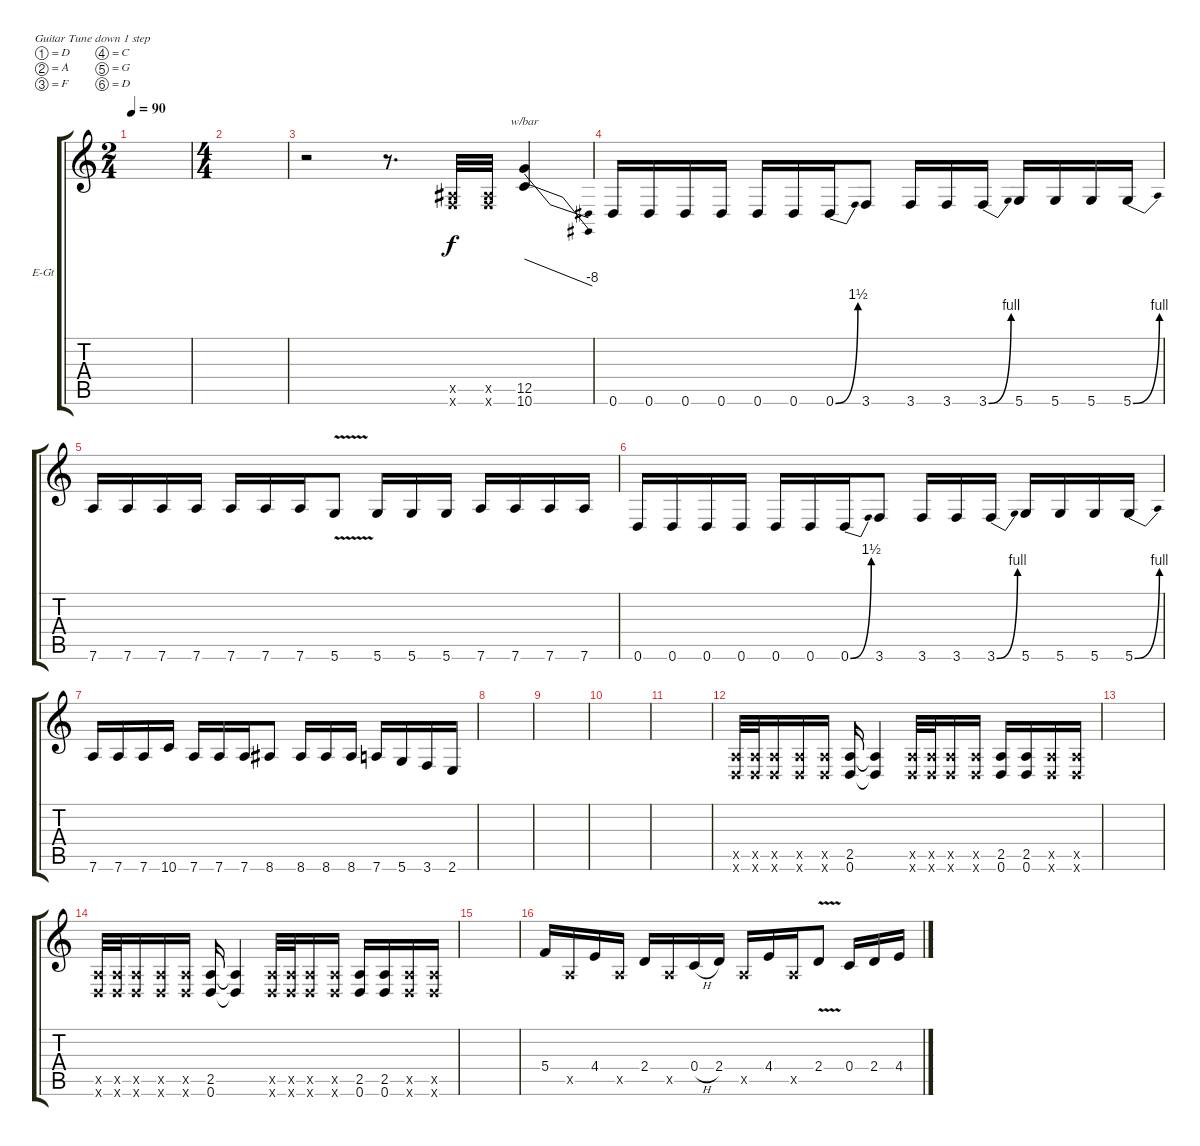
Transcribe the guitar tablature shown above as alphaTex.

\defaultSystemsLayout 4
\bracketExtendMode groupsimilarinstruments
\firstSystemTrackNameOrientation horizontal
\otherSystemsTrackNameOrientation horizontal
\track ("Electric Guitar" "E-Gt") {instrument distortionguitar}
\staff {score tabs}
\tuning (D4 A3 F3 C3 G2 D2)
\ts (2 4)
\tempo 90
\clef g2
\ks c
|
\ts (4 4)
\scale
0.487395 |
\scale
0.256303 r.2 r.8{d} (3.5{x} 3.6{x}).32 (3.6{x} 3.5{x}).32 (10.6 12.5).4{tbe (dive default 30 0 59.4 -32)} |
\scale
0.256303 0.6.16 0.6.16 0.6.16 0.6.16 0.6.16 0.6.16 0.6{be (bend 30 0 59.4 6)}.16 3.6.8 3.6.16 3.6.16 3.6{be (bend 29.4 0 59.4 4)}.16 5.6.16 5.6.16 5.6.16 5.6{be (bend 30 0 60 4)}.16 |
\scale
0.333333 7.6.16 7.6.16 7.6.16 7.6.16 7.6.16 7.6.16 7.6.16 5.6{v}.8 5.6.16 5.6.16 5.6.16 7.6.16 7.6.16 7.6.16 7.6.16 |
\scale
0.333333 0.6.16 0.6.16 0.6.16 0.6.16 0.6.16 0.6.16 0.6{be (bend 30 0 59.4 6)}.16 3.6.8 3.6.16 3.6.16 3.6{be (bend 29.4 0 59.4 4)}.16 5.6.16 5.6.16 5.6.16 5.6{be (bend 30 0 59.4 4)}.16 |
\scale
0.333333 7.6.16 7.6.16 7.6.16 10.6.16 7.6.16 7.6.16 7.6.16 8.6.8 8.6.16 8.6.16 8.6.16 7.6.16 5.6.16 3.6.16 2.6.16 |
\scale
0.333333 |
\scale
0.333333 |
\scale
0.333333 |
\scale
0.333333 |
\scale
0.333333 (2.5{x} 0.6{x}).32 (0.6{x} 2.5{x}).32 (2.5{x} 0.6{x}).16 (0.6{x} 2.5{x}).16 (2.5{x} 0.6{x}).16 (0.6 2.5).16 (2.5{t} 0.6{t}).4 (2.5{x} 0.6{x}).32 (0.6{x} 2.5{x}).32 (2.5{x} 0.6{x}).16 (0.6{x} 2.5{x}).16 (2.5 0.6).16 (0.6 2.5).16 (2.5{x} 0.6{x}).16 (0.6{x} 2.5{x}).16 |
\scale
0.333333 |
\scale
0.333333 (2.5{x} 0.6{x}).32 (0.6{x} 2.5{x}).32 (2.5{x} 0.6{x}).16 (0.6{x} 2.5{x}).16 (2.5{x} 0.6{x}).16 (0.6 2.5).16 (2.5{t} 0.6{t}).4 (2.5{x} 0.6{x}).32 (0.6{x} 2.5{x}).32 (2.5{x} 0.6{x}).16 (0.6{x} 2.5{x}).16 (2.5 0.6).16 (0.6 2.5).16 (2.5{x} 0.6{x}).16 (0.6{x} 2.5{x}).16 |
\scale
0.333333 |
\scale
0.333333 5.4.16 2.5{x}.16 4.4.16 2.5{x}.16 2.4.16 2.5{x}.16 0.4{h}.16 2.4.16 2.5{x}.16 4.4.16 2.5{x}.16 2.4{v}.8 0.4.16 2.4.16 4.4.16
